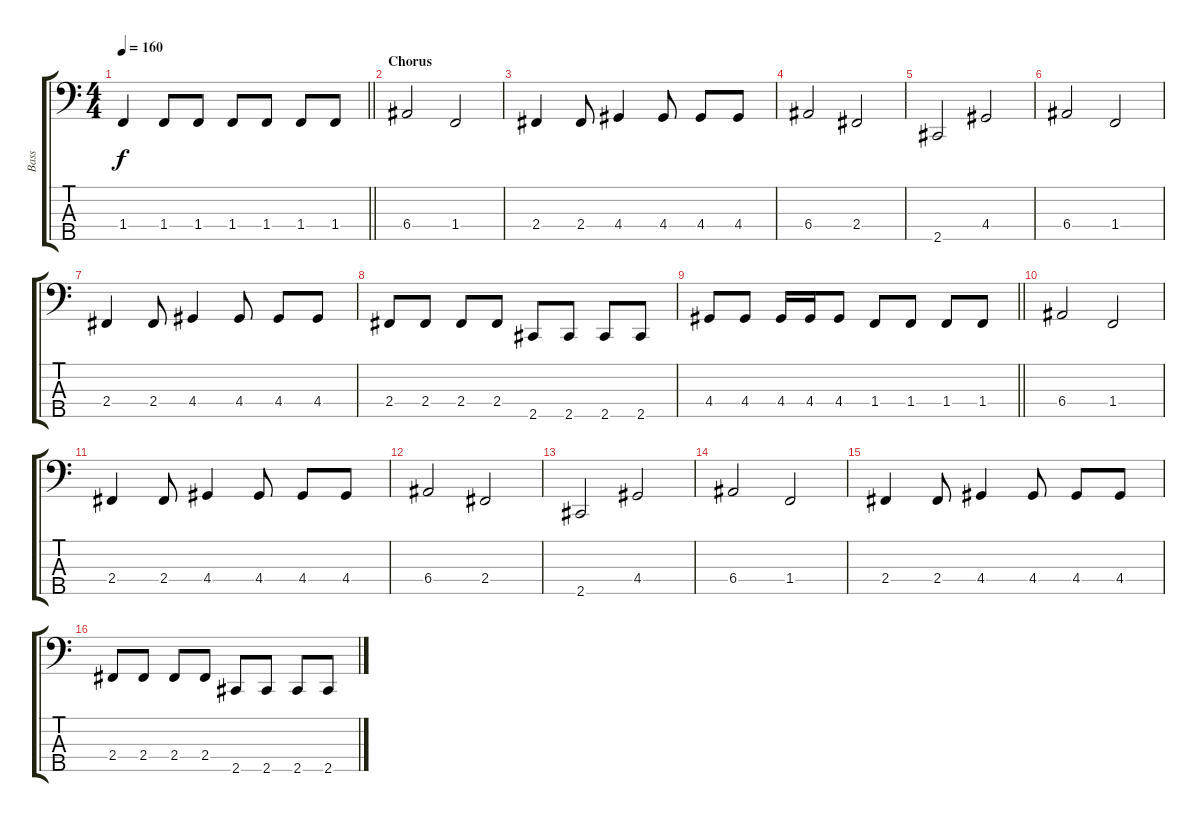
\track ("Bass" "Bass") {instrument electricbassfinger}
\staff {score tabs}
\tuning (G2 D2 A1 E1 B0) {hide}
\ts (4 4)
\tempo 160
\clef f4
\barLineRight lightlight
\ks c
1.4{t}.4{dy f} 1.4.8 1.4.8 1.4.8 1.4.8 1.4.8 1.4.8 |
\section ("" "Chorus ")
6.4.2 1.4.2 |
2.4.4 2.4.8 4.4.4 4.4.8 4.4.8 4.4.8 |
6.4.2 2.4.2 |
2.5.2 4.4.2 |
6.4.2 1.4.2 |
2.4.4 2.4.8 4.4.4 4.4.8 4.4.8 4.4.8 |
2.4.8 2.4.8 2.4.8 2.4.8 2.5.8 2.5.8 2.5.8 2.5.8 |
\barLineRight lightlight
4.4.8 4.4.8 4.4.16 4.4.16 4.4.8 1.4.8 1.4.8 1.4.8 1.4.8 |
6.4.2 1.4.2 |
2.4.4 2.4.8 4.4.4 4.4.8 4.4.8 4.4.8 |
6.4.2 2.4.2 |
2.5.2 4.4.2 |
6.4.2 1.4.2 |
2.4.4 2.4.8 4.4.4 4.4.8 4.4.8 4.4.8 |
2.4.8 2.4.8 2.4.8 2.4.8 2.5.8 2.5.8 2.5.8 2.5.8
